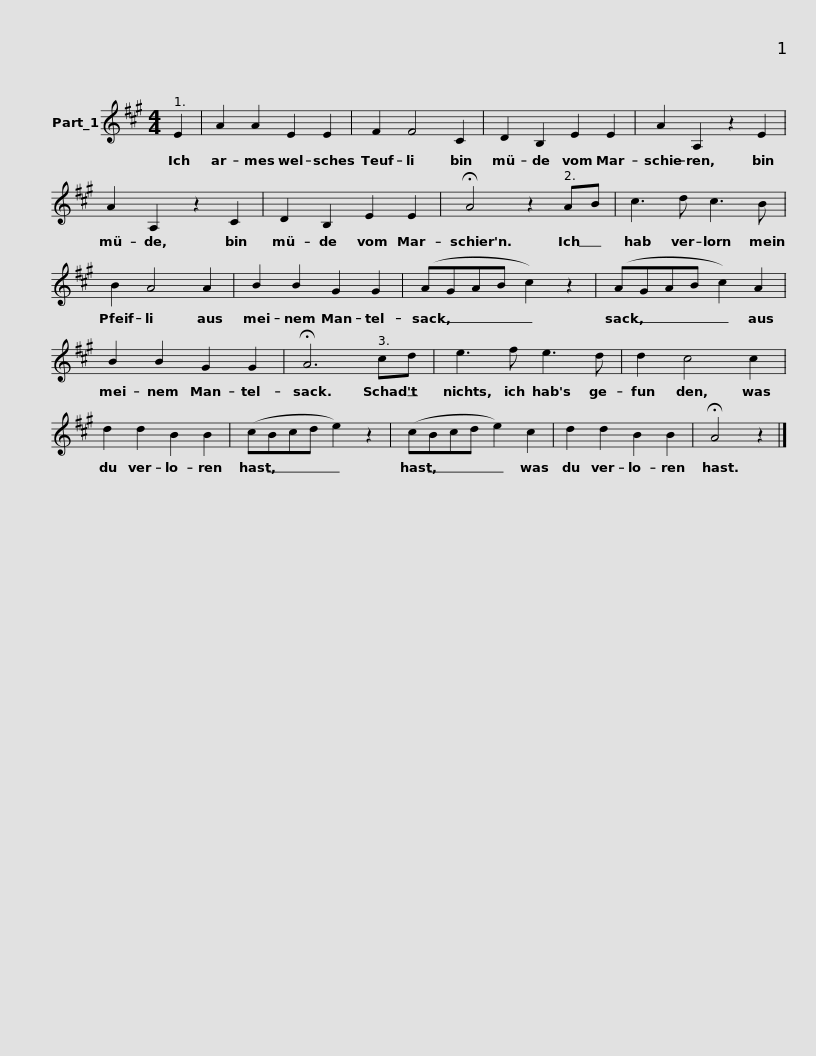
X:1
L:1/8
M:4/4
I:linebreak $
K:A
V:1 treble
V:1
 E2 | A2 A2 E2 E2 | F2 F4 C2 | D2 B,2 E2 E2 | A2 A,2 z2 E2 | %5
 A2 A,2 z2 C2 |$ D2 B,2 E2 E2 | !fermata!A4 z2 AB | c3 d c3 B | B2 A4 A2 | %10
 B2 B2 G2 G2 |$ (AGAB c2) z2 | (AGAB c2) A2 | B2 B2 G2 G2 | !fermata!A6 cd | %15
 e3 f e3 d |$ d2 c4 c2 | d2 d2 B2 B2 | (cBcd e2) z2 | (cBcd e2) c2 | %20
 d2 d2 B2 B2 | !fermata!A4 z2 |] %22
